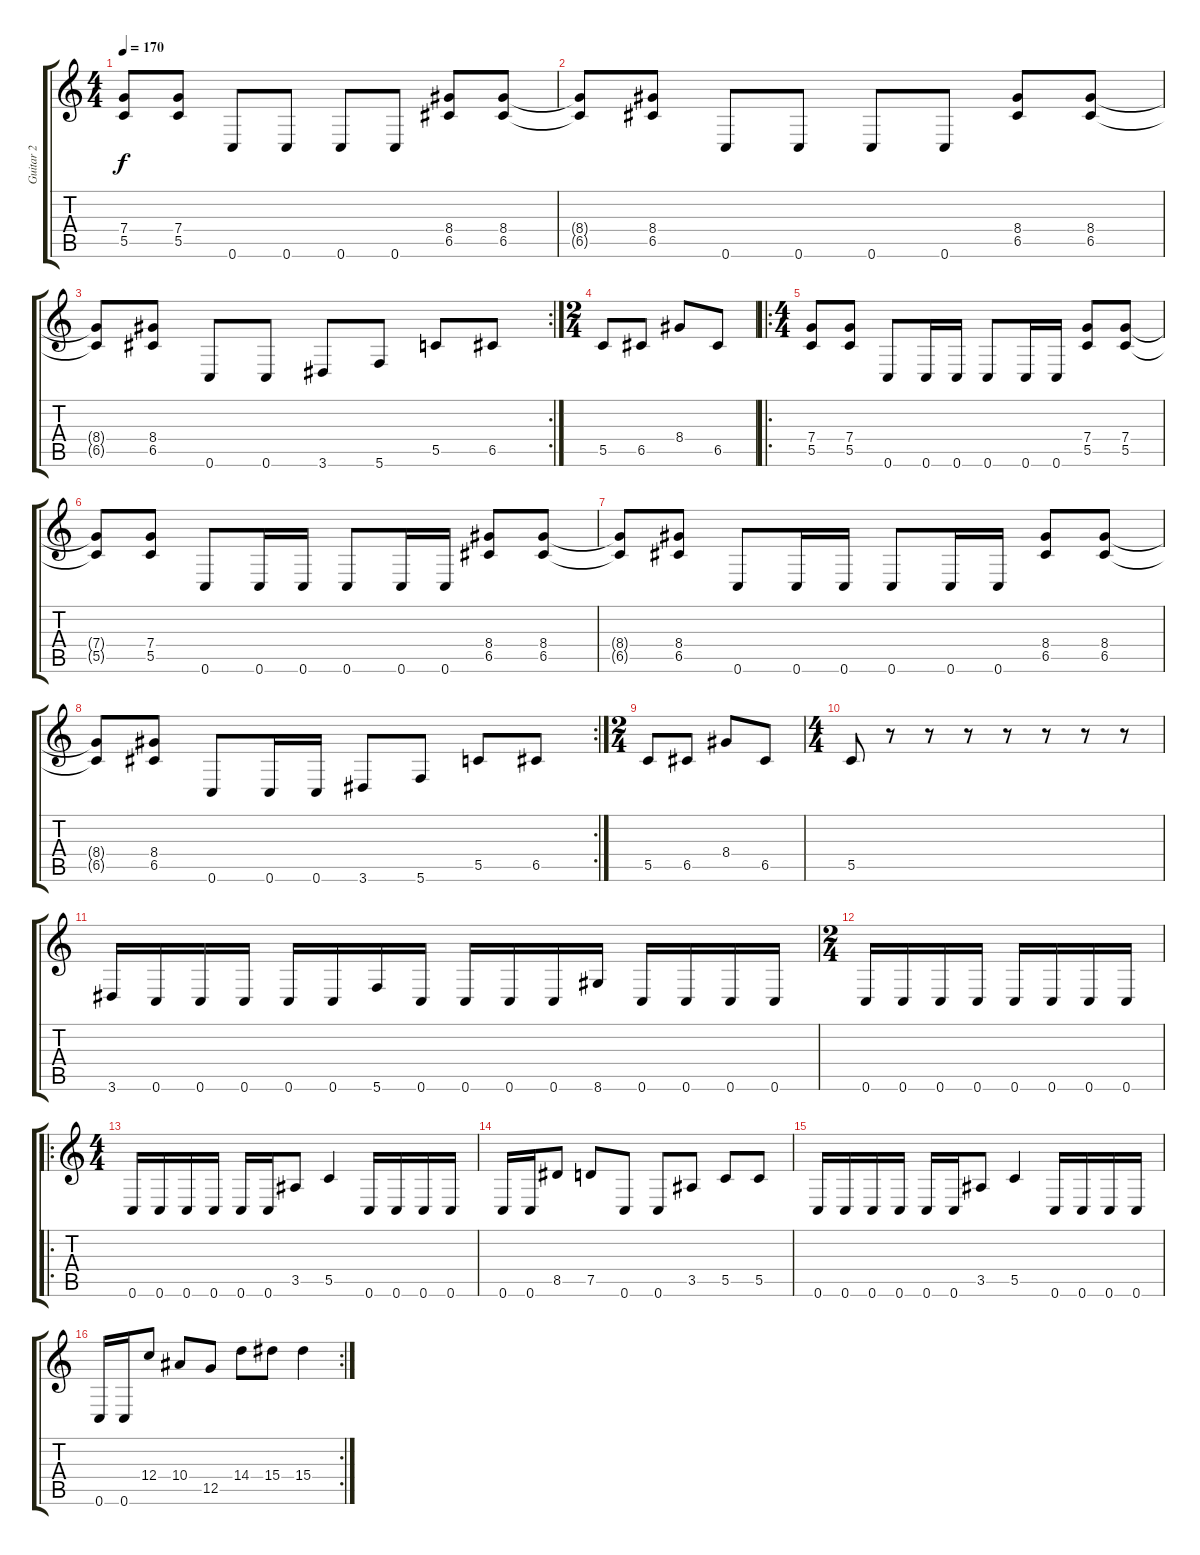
\track ("Guitar 2" "Guitar 2") {instrument distortionguitar}
\staff {score tabs}
\tuning (D4 A3 F3 C3 G2 C2) {hide}
\ts (4 4)
\tempo 170
\clef g2
\ks c
(7.4{t} 5.5{t}).8{dy f} (7.4 5.5).8 0.6.8 0.6.8 0.6.8 0.6.8 (8.4 6.5).8 (8.4 6.5).8 |
(8.4{t} 6.5{t}).8 (8.4 6.5).8 0.6.8 0.6.8 0.6.8 0.6.8 (8.4 6.5).8 (8.4 6.5).8 |
\rc 2
(8.4{t} 6.5{t}).8 (8.4 6.5).8 0.6.8 0.6.8 3.6.8 5.6.8 5.5.8 6.5.8 |
\ts (2 4)
5.5.8 6.5.8 8.4.8 6.5.8 |
\ro
\ts (4 4)
(7.4 5.5).8 (7.4 5.5).8 0.6.8 0.6.16 0.6.16 0.6.8 0.6.16 0.6.16 (7.4 5.5).8 (7.4 5.5).8 |
(7.4{t} 5.5{t}).8 (7.4 5.5).8 0.6.8 0.6.16 0.6.16 0.6.8 0.6.16 0.6.16 (8.4 6.5).8 (8.4 6.5).8 |
(8.4{t} 6.5{t}).8 (8.4 6.5).8 0.6.8 0.6.16 0.6.16 0.6.8 0.6.16 0.6.16 (8.4 6.5).8 (8.4 6.5).8 |
\rc 2
(8.4{t} 6.5{t}).8 (8.4 6.5).8 0.6.8 0.6.16 0.6.16 3.6.8 5.6.8 5.5.8 6.5.8 |
\ts (2 4)
5.5.8 6.5.8 8.4.8 6.5.8 |
\ts (4 4)
5.5.8 r.8 r.8 r.8 r.8 r.8 r.8 r.8 |
3.6.16 0.6.16 0.6.16 0.6.16 0.6.16 0.6.16 5.6.16 0.6.16 0.6.16 0.6.16 0.6.16 8.6.16 0.6.16 0.6.16 0.6.16 0.6.16 |
\ts (2 4)
0.6.16 0.6.16 0.6.16 0.6.16 0.6.16 0.6.16 0.6.16 0.6.16 |
\ro
\ts (4 4)
0.6.16 0.6.16 0.6.16 0.6.16 0.6.16 0.6.16 3.5.8 5.5.4 0.6.16 0.6.16 0.6.16 0.6.16 |
0.6.16 0.6.16 8.5.8 7.5.8 0.6.8 0.6.8 3.5.8 5.5.8 5.5.8 |
0.6.16 0.6.16 0.6.16 0.6.16 0.6.16 0.6.16 3.5.8 5.5.4 0.6.16 0.6.16 0.6.16 0.6.16 |
\rc 2
0.6.16 0.6.16 12.4.8 10.4.8 12.5.8 14.4.8 15.4.8 15.4.4
